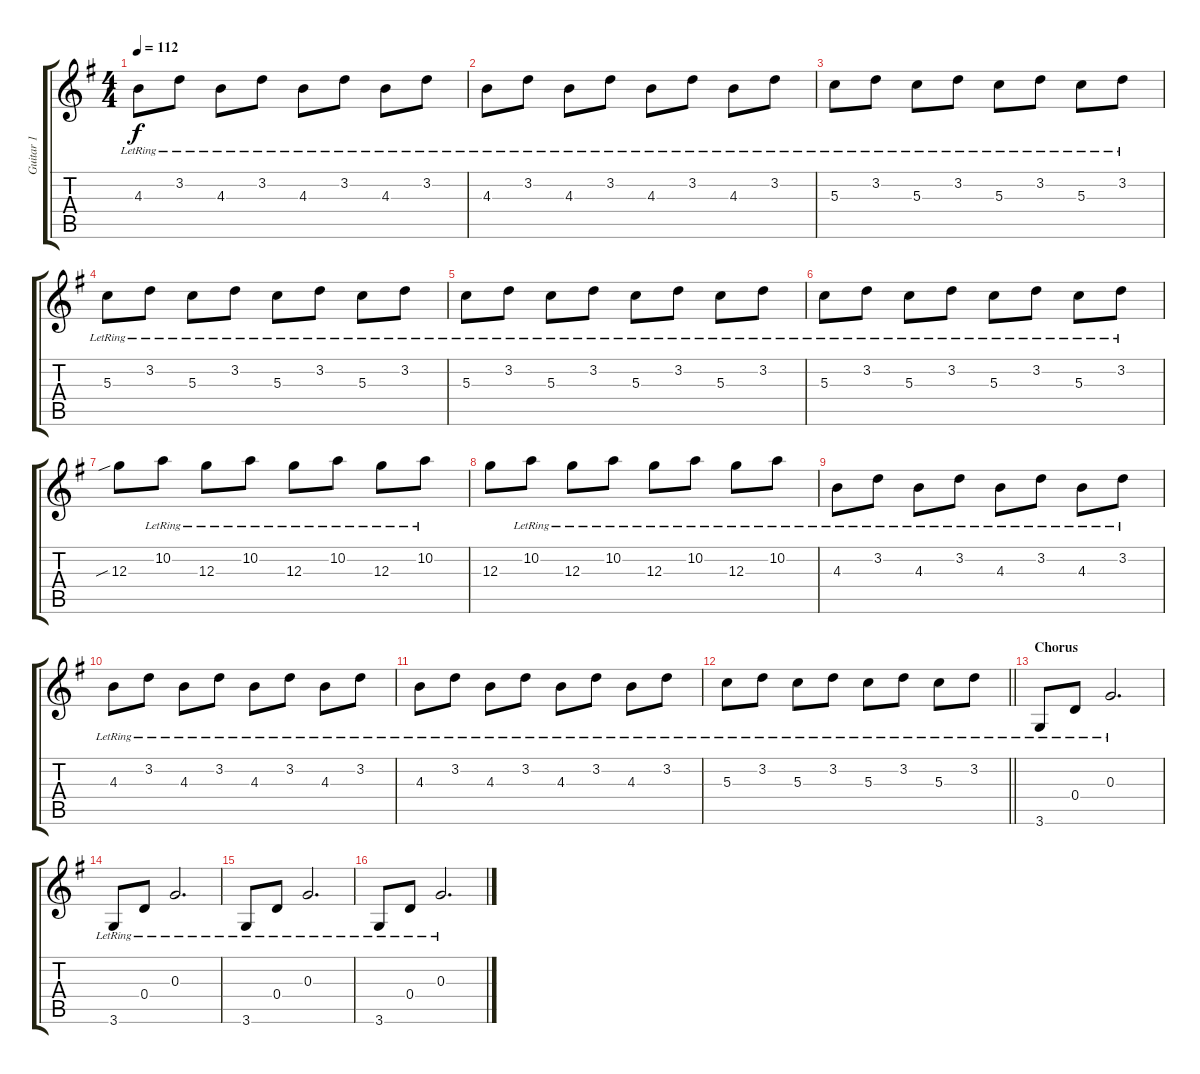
\track ("Guitar 1" "Guitar 1") {instrument electricguitarclean}
\staff {score tabs}
\tuning (E4 B3 G3 D3 A2 E2) {hide}
\ts (4 4)
\tempo 112
\clef g2
\ks g
4.3{lr}.8{dy f} 3.2{lr}.8 4.3{lr}.8 3.2{lr}.8 4.3{lr}.8 3.2{lr}.8 4.3{lr}.8 3.2{lr}.8 |
4.3{lr}.8 3.2{lr}.8 4.3{lr}.8 3.2{lr}.8 4.3{lr}.8 3.2{lr}.8 4.3{lr}.8 3.2{lr}.8 |
5.3{lr}.8 3.2{lr}.8 5.3{lr}.8 3.2{lr}.8 5.3{lr}.8 3.2{lr}.8 5.3{lr}.8 3.2{lr}.8 |
5.3{lr}.8 3.2{lr}.8 5.3{lr}.8 3.2{lr}.8 5.3{lr}.8 3.2{lr}.8 5.3{lr}.8 3.2{lr}.8 |
5.3{lr}.8 3.2{lr}.8 5.3{lr}.8 3.2{lr}.8 5.3{lr}.8 3.2{lr}.8 5.3{lr}.8 3.2{lr}.8 |
5.3{lr}.8 3.2{lr}.8 5.3{lr}.8 3.2{lr}.8 5.3{lr}.8 3.2{lr}.8 5.3{lr}.8 3.2{lr}.8 |
12.3{sib}.8 10.2{lr}.8 12.3{lr}.8 10.2{lr}.8 12.3{lr}.8 10.2{lr}.8 12.3{lr}.8 10.2{lr}.8 |
12.3.8 10.2{lr}.8 12.3{lr}.8 10.2{lr}.8 12.3{lr}.8 10.2{lr}.8 12.3{lr}.8 10.2{lr}.8 |
4.3{lr}.8 3.2{lr}.8 4.3{lr}.8 3.2{lr}.8 4.3{lr}.8 3.2{lr}.8 4.3{lr}.8 3.2{lr}.8 |
4.3{lr}.8 3.2{lr}.8 4.3{lr}.8 3.2{lr}.8 4.3{lr}.8 3.2{lr}.8 4.3{lr}.8 3.2{lr}.8 |
4.3{lr}.8 3.2{lr}.8 4.3{lr}.8 3.2{lr}.8 4.3{lr}.8 3.2{lr}.8 4.3{lr}.8 3.2{lr}.8 |
\barLineRight lightlight
5.3{lr}.8 3.2{lr}.8 5.3{lr}.8 3.2{lr}.8 5.3{lr}.8 3.2{lr}.8 5.3{lr}.8 3.2{lr}.8 |
\section ("" "Chorus")
3.6{lr}.8 0.4{lr}.8 0.3{lr}.2{d} |
3.6{lr}.8 0.4{lr}.8 0.3{lr}.2{d} |
3.6{lr}.8 0.4{lr}.8 0.3{lr}.2{d} |
3.6{lr}.8 0.4{lr}.8 0.3{lr}.2{d}
